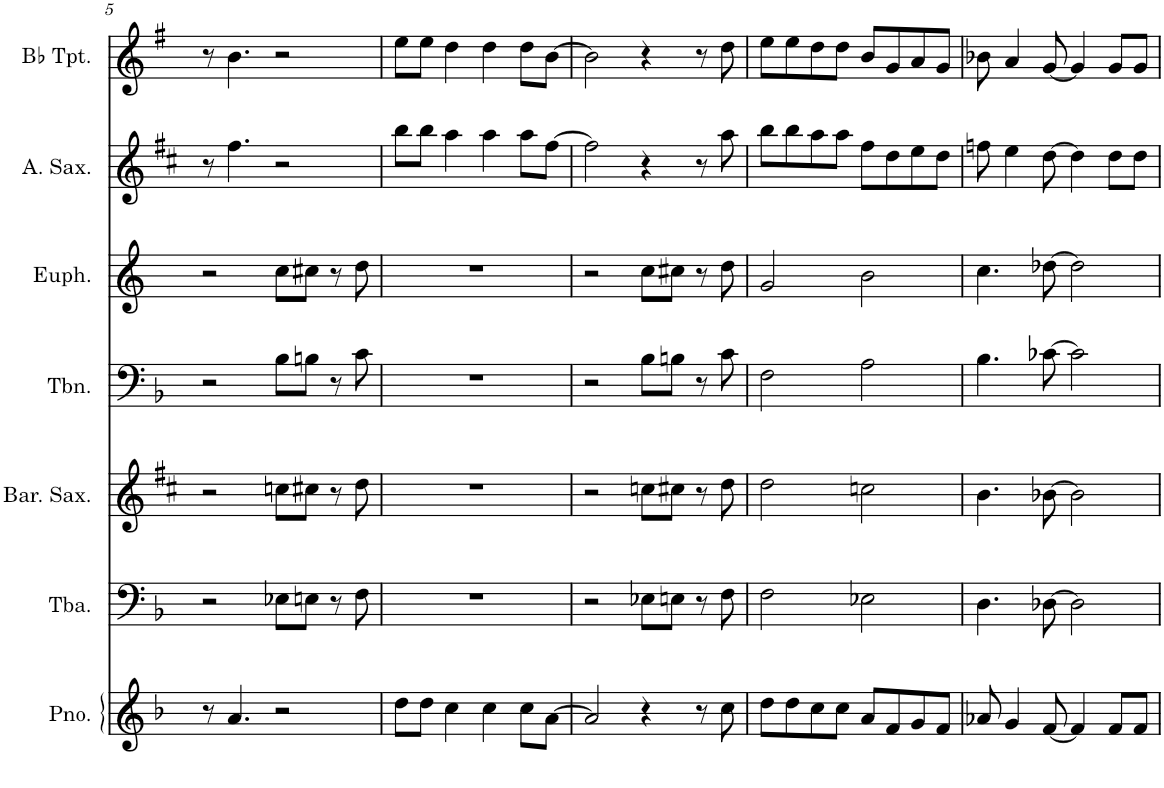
**kern	**kern	**kern	**kern	**kern	**kern	**kern
*part7	*part6	*part5	*part4	*part3	*part2	*part1
*staff7	*staff6	*staff5	*staff4	*staff3	*staff2	*staff1
*I"Piano	*I"Tuba	*I"Baritone Saxophone	*I"Trombone	*I"Euphonium	*I"Alto Saxophone	*I"Bb Trumpet
*I'Pno.	*I'Tba.	*I'Bar. Sax.	*I'Tbn.	*I'Euph.	*I'A. Sax.	*I'Bb Tpt.
!!LO:PB:g=z
*clefG2	*clefF4	*clefG2	*clefF4	*clefG2	*clefG2	*clefG2
*	*	*Trd12c21	*	*Trd8c14	*Trd5c9	*Trd1c2
*k[b-]	*k[b-]	*k[f#c#]	*k[b-]	*k[]	*k[f#c#]	*k[f#]
*M4/4	*M4/4	*M4/4	*M4/4	*M4/4	*M4/4	*M4/4
=5	=5	=5	=5	=5	=5	=5
8r	2r	2r	2r	2r	8r	8r
4.a/	.	.	.	.	4.ff#\	4.b\
2r	8E-X\L	8ccn\L	8B-\L	8cc\L	2r	2r
.	8En\J	8cc#X\J	8Bn\J	8cc#X\J	.	.
.	8r	8r	8r	8r	.	.
.	8F\	8dd\	8c\	8dd\	.	.
=6	=6	=6	=6	=6	=6	=6
8dd\L	1r	1r	1r	1r	8bb\L	8ee\L
8dd\J	.	.	.	.	8bb\J	8ee\J
4cc\	.	.	.	.	4aa\	4dd\
4cc\	.	.	.	.	4aa\	4dd\
8cc\L	.	.	.	.	8aa\L	8dd\L
[8a\J	.	.	.	.	[8ff#\J	[8b\J
=7	=7	=7	=7	=7	=7	=7
2a/]	2r	2r	2r	2r	2ff#\]	2b\]
4r	8E-X\L	8ccn\L	8B-\L	8cc\L	4r	4r
.	8En\J	8cc#X\J	8Bn\J	8cc#X\J	.	.
8r	8r	8r	8r	8r	8r	8r
8cc\	8F\	8dd\	8c\	8dd\	8aa\	8dd\
=8	=8	=8	=8	=8	=8	=8
8dd\L	2F\	2dd\	2F\	2g/	8bb\L	8ee\L
8dd\	.	.	.	.	8bb\	8ee\
8cc\	.	.	.	.	8aa\	8dd\
8cc\J	.	.	.	.	8aa\J	8dd\J
8a/L	2E-X\	2ccn\	2A\	2b\	8ff#\L	8b/L
8f/	.	.	.	.	8dd\	8g/
8g/	.	.	.	.	8ee\	8a/
8f/J	.	.	.	.	8dd\J	8g/J
=9	=9	=9	=9	=9	=9	=9
8a-X/	4.D\	4.b\	4.B-\	4.cc\	8ffn\	8b-X\
4g/	.	.	.	.	4ee\	4a/
[8f/	[8D-X\	[8b-X\	[8c-X\	[8dd-X\	[8dd\	[8g/
4f/]	2D-\]	2b-\]	2c-\]	2dd-\]	4dd\]	4g/]
8f/L	.	.	.	.	8dd\L	8g/L
8f/J	.	.	.	.	8dd\J	8g/J
=	=	=	=	=	=	=
*-	*-	*-	*-	*-	*-	*-
